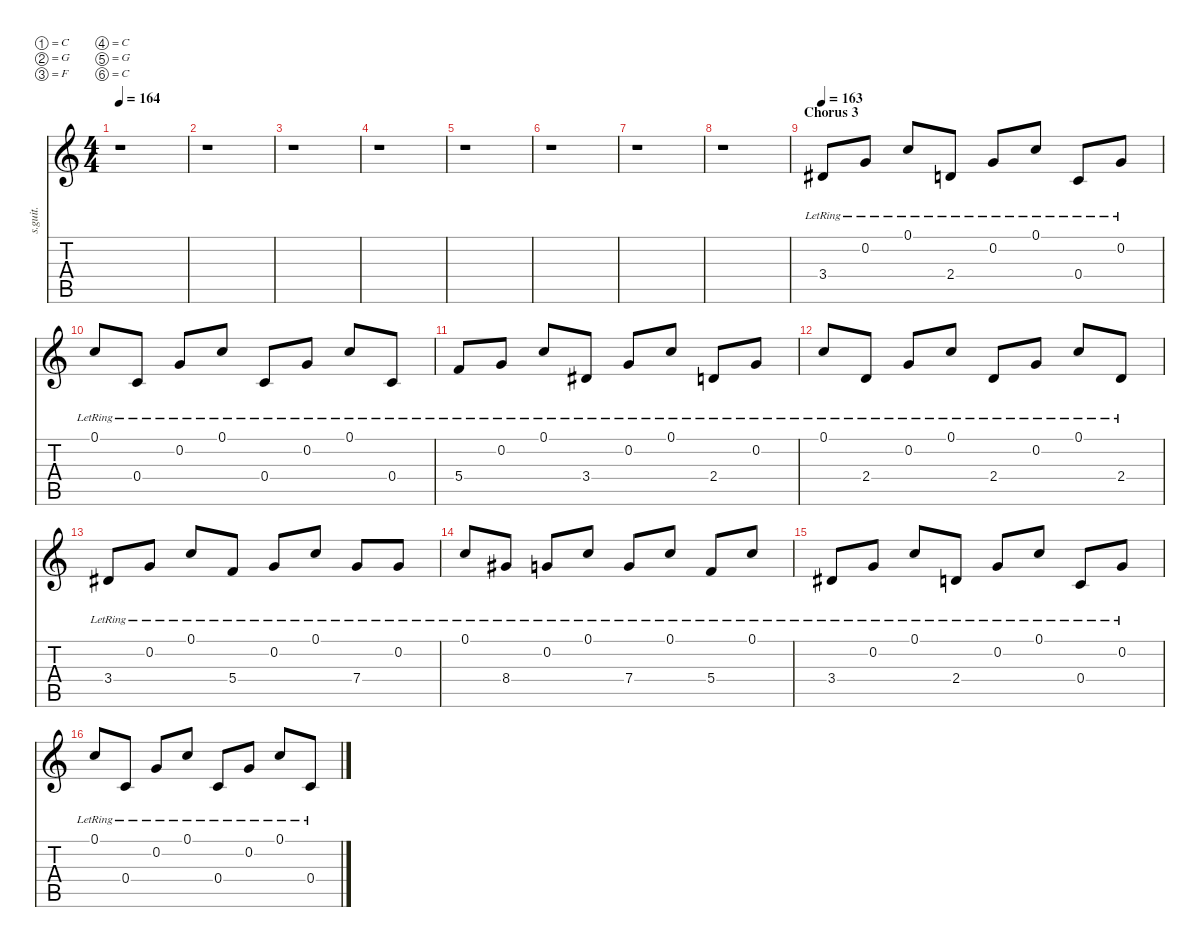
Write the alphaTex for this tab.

\defaultSystemsLayout 4
\hideDynamics
\bracketExtendMode nobrackets
\track ("" "s.guit.") {instrument acousticguitarsteel}
\staff {score tabs}
\tuning (C4 G3 F3 C3 G2 C2)
\ts (4 4)
\tempo 164
\clef g2
\ks c
r.1{dy f} |
r.1 |
r.1 |
r.1 |
r.1 |
r.1 |
r.1 |
r.1 |
\section ("" "Chorus 3")
\tempo 163
3.4{lr acc #}.8{lyrics (0 "") lyrics (1 "") lyrics (2 "") lyrics (3 "") lyrics (4 "") dy mp} 0.2{lr}.8{lyrics (0 "") lyrics (1 "") lyrics (2 "") lyrics (3 "") lyrics (4 "")} 0.1{lr}.8{lyrics (0 "") lyrics (1 "") lyrics (2 "") lyrics (3 "") lyrics (4 "")} 2.4{lr}.8{lyrics (0 "") lyrics (1 "") lyrics (2 "") lyrics (3 "") lyrics (4 "")} 0.2{lr}.8{lyrics (0 "") lyrics (1 "") lyrics (2 "") lyrics (3 "") lyrics (4 "")} 0.1{lr}.8{lyrics (0 "") lyrics (1 "") lyrics (2 "") lyrics (3 "") lyrics (4 "")} 0.4{lr}.8{lyrics (0 "") lyrics (1 "") lyrics (2 "") lyrics (3 "") lyrics (4 "")} 0.2{lr}.8{lyrics (0 "") lyrics (1 "") lyrics (2 "") lyrics (3 "") lyrics (4 "")} |
0.1{lr}.8{lyrics (0 "") lyrics (1 "") lyrics (2 "") lyrics (3 "") lyrics (4 "")} 0.4{lr}.8{lyrics (0 "") lyrics (1 "") lyrics (2 "") lyrics (3 "") lyrics (4 "")} 0.2{lr}.8{lyrics (0 "") lyrics (1 "") lyrics (2 "") lyrics (3 "") lyrics (4 "")} 0.1{lr}.8{lyrics (0 "") lyrics (1 "") lyrics (2 "") lyrics (3 "") lyrics (4 "")} 0.4{lr}.8{lyrics (0 "") lyrics (1 "") lyrics (2 "") lyrics (3 "") lyrics (4 "")} 0.2{lr}.8{lyrics (0 "") lyrics (1 "") lyrics (2 "") lyrics (3 "") lyrics (4 "")} 0.1{lr}.8{lyrics (0 "") lyrics (1 "") lyrics (2 "") lyrics (3 "") lyrics (4 "")} 0.4{lr}.8{lyrics (0 "") lyrics (1 "") lyrics (2 "") lyrics (3 "") lyrics (4 "")} |
5.4{lr}.8{lyrics (0 "") lyrics (1 "") lyrics (2 "") lyrics (3 "") lyrics (4 "")} 0.2{lr}.8{lyrics (0 "") lyrics (1 "") lyrics (2 "") lyrics (3 "") lyrics (4 "")} 0.1{lr}.8{lyrics (0 "") lyrics (1 "") lyrics (2 "") lyrics (3 "") lyrics (4 "")} 3.4{lr acc #}.8{lyrics (0 "") lyrics (1 "") lyrics (2 "") lyrics (3 "") lyrics (4 "")} 0.2{lr}.8{lyrics (0 "") lyrics (1 "") lyrics (2 "") lyrics (3 "") lyrics (4 "")} 0.1{lr}.8{lyrics (0 "") lyrics (1 "") lyrics (2 "") lyrics (3 "") lyrics (4 "")} 2.4{lr}.8{lyrics (0 "") lyrics (1 "") lyrics (2 "") lyrics (3 "") lyrics (4 "")} 0.2{lr}.8{lyrics (0 "") lyrics (1 "") lyrics (2 "") lyrics (3 "") lyrics (4 "")} |
0.1{lr}.8{lyrics (0 "") lyrics (1 "") lyrics (2 "") lyrics (3 "") lyrics (4 "")} 2.4{lr}.8{lyrics (0 "") lyrics (1 "") lyrics (2 "") lyrics (3 "") lyrics (4 "")} 0.2{lr}.8{lyrics (0 "") lyrics (1 "") lyrics (2 "") lyrics (3 "") lyrics (4 "")} 0.1{lr}.8{lyrics (0 "") lyrics (1 "") lyrics (2 "") lyrics (3 "") lyrics (4 "")} 2.4{lr}.8{lyrics (0 "") lyrics (1 "") lyrics (2 "") lyrics (3 "") lyrics (4 "")} 0.2{lr}.8{lyrics (0 "") lyrics (1 "") lyrics (2 "") lyrics (3 "") lyrics (4 "")} 0.1{lr}.8{lyrics (0 "") lyrics (1 "") lyrics (2 "") lyrics (3 "") lyrics (4 "")} 2.4{lr}.8{lyrics (0 "") lyrics (1 "") lyrics (2 "") lyrics (3 "") lyrics (4 "")} |
3.4{lr acc #}.8{lyrics (0 "") lyrics (1 "") lyrics (2 "") lyrics (3 "") lyrics (4 "")} 0.2{lr}.8{lyrics (0 "") lyrics (1 "") lyrics (2 "") lyrics (3 "") lyrics (4 "")} 0.1{lr}.8{lyrics (0 "") lyrics (1 "") lyrics (2 "") lyrics (3 "") lyrics (4 "")} 5.4{lr}.8{lyrics (0 "") lyrics (1 "") lyrics (2 "") lyrics (3 "") lyrics (4 "")} 0.2{lr}.8{lyrics (0 "") lyrics (1 "") lyrics (2 "") lyrics (3 "") lyrics (4 "")} 0.1{lr}.8{lyrics (0 "") lyrics (1 "") lyrics (2 "") lyrics (3 "") lyrics (4 "")} 7.4{lr}.8{lyrics (0 "") lyrics (1 "") lyrics (2 "") lyrics (3 "") lyrics (4 "")} 0.2{lr}.8{lyrics (0 "") lyrics (1 "") lyrics (2 "") lyrics (3 "") lyrics (4 "")} |
0.1{lr}.8{lyrics (0 "") lyrics (1 "") lyrics (2 "") lyrics (3 "") lyrics (4 "")} 8.4{lr acc #}.8{lyrics (0 "") lyrics (1 "") lyrics (2 "") lyrics (3 "") lyrics (4 "")} 0.2{lr}.8{lyrics (0 "") lyrics (1 "") lyrics (2 "") lyrics (3 "") lyrics (4 "")} 0.1{lr}.8{lyrics (0 "") lyrics (1 "") lyrics (2 "") lyrics (3 "") lyrics (4 "")} 7.4{lr}.8{lyrics (0 "") lyrics (1 "") lyrics (2 "") lyrics (3 "") lyrics (4 "")} 0.1{lr}.8{lyrics (0 "") lyrics (1 "") lyrics (2 "") lyrics (3 "") lyrics (4 "")} 5.4{lr}.8{lyrics (0 "") lyrics (1 "") lyrics (2 "") lyrics (3 "") lyrics (4 "")} 0.1{lr}.8{lyrics (0 "") lyrics (1 "") lyrics (2 "") lyrics (3 "") lyrics (4 "")} |
3.4{lr acc #}.8{lyrics (0 "") lyrics (1 "") lyrics (2 "") lyrics (3 "") lyrics (4 "")} 0.2{lr}.8{lyrics (0 "") lyrics (1 "") lyrics (2 "") lyrics (3 "") lyrics (4 "")} 0.1{lr}.8{lyrics (0 "") lyrics (1 "") lyrics (2 "") lyrics (3 "") lyrics (4 "")} 2.4{lr}.8{lyrics (0 "") lyrics (1 "") lyrics (2 "") lyrics (3 "") lyrics (4 "")} 0.2{lr}.8{lyrics (0 "") lyrics (1 "") lyrics (2 "") lyrics (3 "") lyrics (4 "")} 0.1{lr}.8{lyrics (0 "") lyrics (1 "") lyrics (2 "") lyrics (3 "") lyrics (4 "")} 0.4{lr}.8{lyrics (0 "") lyrics (1 "") lyrics (2 "") lyrics (3 "") lyrics (4 "")} 0.2{lr}.8{lyrics (0 "") lyrics (1 "") lyrics (2 "") lyrics (3 "") lyrics (4 "")} |
0.1{lr}.8{lyrics (0 "") lyrics (1 "") lyrics (2 "") lyrics (3 "") lyrics (4 "")} 0.4{lr}.8{lyrics (0 "") lyrics (1 "") lyrics (2 "") lyrics (3 "") lyrics (4 "")} 0.2{lr}.8{lyrics (0 "") lyrics (1 "") lyrics (2 "") lyrics (3 "") lyrics (4 "")} 0.1{lr}.8{lyrics (0 "") lyrics (1 "") lyrics (2 "") lyrics (3 "") lyrics (4 "")} 0.4{lr}.8{lyrics (0 "") lyrics (1 "") lyrics (2 "") lyrics (3 "") lyrics (4 "")} 0.2{lr}.8{lyrics (0 "") lyrics (1 "") lyrics (2 "") lyrics (3 "") lyrics (4 "")} 0.1{lr}.8{lyrics (0 "") lyrics (1 "") lyrics (2 "") lyrics (3 "") lyrics (4 "")} 0.4{lr}.8{lyrics (0 "") lyrics (1 "") lyrics (2 "") lyrics (3 "") lyrics (4 "")}
